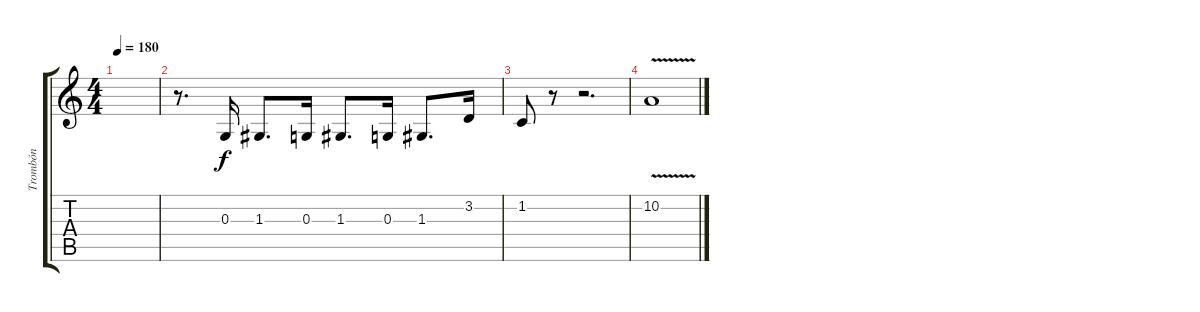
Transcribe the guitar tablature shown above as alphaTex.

\track ("Trombón" "Trombón") {instrument trombone}
\staff {score tabs}
\tuning (E4 B3 G3 D3 A2 E2) {hide}
\ts (4 4)
\tempo 180
\clef g2
\ks c
|
r.8{d} 0.3.16{dy f} 1.3.8{d} 0.3.16 1.3.8{d} 0.3.16 1.3.8{d} 3.2.16 |
1.2.8 r.8 r.2{d} |
10.2{v}.1
